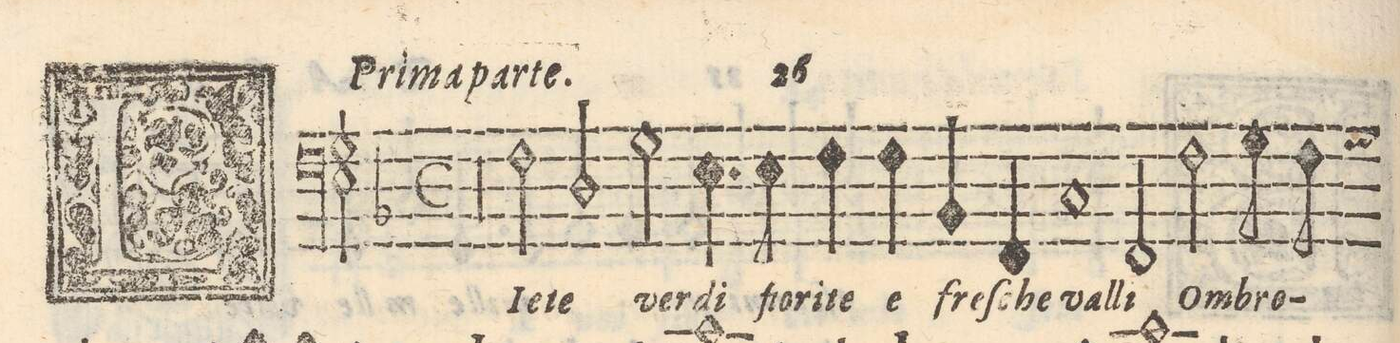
**kern	**text
*I"BASSO	*
*clefF4	*
*k[b-]	*
*met(C)	*
*M4/4	*
00r	.
=2-	=2-
=3-	=3-
=4-	=4-
=5-	=5-
2F\	LIe-
2D/	-te
=6-	=6-
2G\	ver-
4.E\	-di
8E\	fio-
=7-	=7-
4F\	-ri-
4F\	-te
4BB-/	e fref
4FF/	che
=8-	=8-
1C	val-
=9-	=9-
2FF/	-li
2F\	Om-
=10-	=10-
8G\	-bro-
8F\	.
*-	*-
